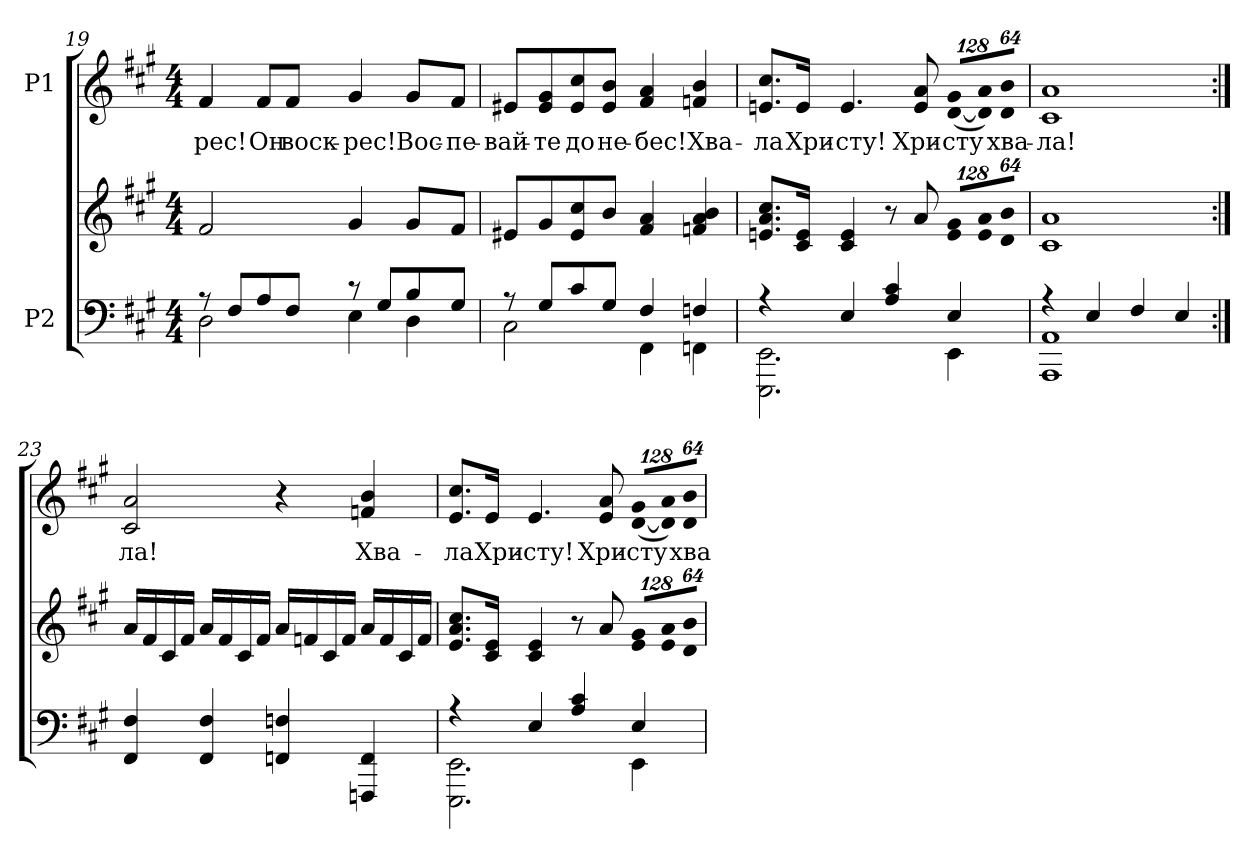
**kern	**kern	**kern	**text
*part2	*part2	*part1	*part1
*staff3	*staff2	*staff1	*staff1
*I"P2	*	*I"P1	*
*clefF4	*clefG2	*clefG2	*
*k[f#c#g#]	*k[f#c#g#]	*k[f#c#g#]	*
*A:	*A:	*A:	*
*M4/4	*M4/4	*M4/4	*
=19	=19	=19	=19
*^	*	*	*
!	!	!	!	!LO:LY:b:color=#000000
8r	2Di\	2f#i/	4f#i/	-рес!
8F#i/L	.	.	.	.
!	!	!	!	!LO:LY:b:color=#000000
8Ai/	.	.	8f#i/L	Он
!	!	!	!	!LO:LY:b:color=#000000
8F#i/J	.	.	8f#i/J	воск-
!	!	!	!	!LO:LY:b:color=#000000
8r	4Ei\	4g#i/	4g#i/	-рес!
8G#i/L	.	.	.	.
!	!	!	!	!LO:LY:b:color=#000000
8Bi/	4Di\	8g#i/L	8g#i/L	Вос-
!	!	!	!	!LO:LY:b:color=#000000
8G#i/J	.	8f#i/J	8f#i/J	-пе-
=20	=20	=20	=20	=20
!	!	!	!	!LO:LY:b:color=#000000
8r	2C#i\	8e#Xi/L	8e#Xi/L	-вай-
!	!	!	!	!LO:LY:b:color=#000000
8G#i/L	.	8g#i/	8e#i/ 8g#i	-те
!	!	!	!	!LO:LY:b:color=#000000
8c#i/	.	8e#i/ 8cc#i	8e#i/ 8cc#i	до
!	!	!	!	!LO:LY:b:color=#000000
8G#i/J	.	8bi/J	8e#i/ 8biJ	не-
!	!	!	!	!LO:LY:b:color=#000000
4F#i/	4FF#i\	4f#i/ 4ai	4f#i/ 4ai	-бес!
!	!	!	!	!LO:LY:b:color=#000000
4Fni/	4FFni\	4fni/ 4ai 4bi	4fni/ 4bi	Хва-
!!LO:LB:g=z
=21	=21	=21	=21	=21
!	!	!	!	!LO:LY:b:color=#000000
4r	2.EEEi\ 2.EEi	8.eni/ 8.ai 8.cc#iL	8.eni/ 8.cc#iL	-ла
!	!	!	!	!LO:LY:b:color=#000000
.	.	16c#i/ 16eiJk	16ei/Jk	Хри-
!	!	!	!	!LO:LY:b:color=#000000
4Ei/	.	4c#i/ 4ei	4.ei/	-сту!
4Ai/ 4c#i	.	8r	.	.
!	!	!	!	!LO:LY:b:color=#000000
.	.	8ai/	8ei/ 8ai	Хри-
*	*	*Xbrackettup	*	*
!	!	!LO:N:vis=8	!	!
*	*	*	*Xbrackettup	*
!	!	!	!LO:N:vis=8	!
!	!	!	!	!LO:LY:b:color=#000000
4Ei/	4EEi\	1024%85ei/ 1024%85g#iL	([<1024%85di/ 1024%85g#iL	-сту
!	!	!LO:N:vis=8	!LO:N:vis=8	!
.	.	1024%85ei/ 1024%85ai	1024%85di/] 1024%85ai)	.
!	!	!LO:N:vis=8	!LO:N:vis=8	!
!	!	!	!	!LO:LY:b:color=#000000
.	.	512%43di/ 512%43biJ	512%43di/ 512%43biJ	хва-
=22	=22	=22	=22	=22
!	!	!	!	!LO:LY:b:color=#000000
4r	1AAAi 1AAi	1c#i 1ai	1c#i 1ai	-ла!
4Ei/	.	.	.	.
4F#i/	.	.	.	.
4Ei/	.	.	.	.
*v	*v	*	*	*
=23:|!	=23:|!	=23:|!	=23:|!
!	!	!	!LO:LY:b:color=#000000
4FF#i/ 4F#i	16ai/LL	2c#i/ 2ai	ла!
.	16f#i/	.	.
.	16c#i/	.	.
.	16f#i/JJ	.	.
4FF#i/ 4F#i	16ai/LL	.	.
.	16f#i/	.	.
.	16c#i/	.	.
.	16f#i/JJ	.	.
4FFni/ 4Fni	16ai/LL	4r	.
.	16fni/	.	.
.	16c#i/	.	.
.	16fi/JJ	.	.
!	!	!	!LO:LY:b:color=#000000
4FFFni/ 4FFi	16ai/LL	4fni/ 4bi	Хва-
.	16fi/	.	.
.	16c#i/	.	.
.	16fi/JJ	.	.
!!LO:LB:g=z
=24	=24	=24	=24
*^	*	*	*
!	!	!	!	!LO:LY:b:color=#000000
4r	2.EEEi\ 2.EEi	8.ei/ 8.ai 8.cc#iL	8.ei/ 8.cc#iL	-ла
!	!	!	!	!LO:LY:b:color=#000000
.	.	16c#i/ 16eiJk	16ei/Jk	Хри-
!	!	!	!	!LO:LY:b:color=#000000
4Ei/	.	4c#i/ 4ei	4.ei/	-сту!
4Ai/ 4c#i	.	8r	.	.
!	!	!	!	!LO:LY:b:color=#000000
.	.	8ai/	8ei/ 8ai	Хри-
!	!	!LO:N:vis=8	!LO:N:vis=8	!
!	!	!	!	!LO:LY:b:color=#000000
4Ei/	4EEi\	1024%85ei/ 1024%85g#iL	([<1024%85di/ 1024%85g#iL	-сту
!	!	!LO:N:vis=8	!LO:N:vis=8	!
.	.	1024%85ei/ 1024%85ai	1024%85di/] 1024%85ai)	.
!	!	!LO:N:vis=8	!LO:N:vis=8	!
!	!	!	!	!LO:LY:b:color=#000000
.	.	512%43di/ 512%43biJ	512%43di/ 512%43biJ	хва-
*v	*v	*	*	*
=	=	=	=
*-	*-	*-	*-
